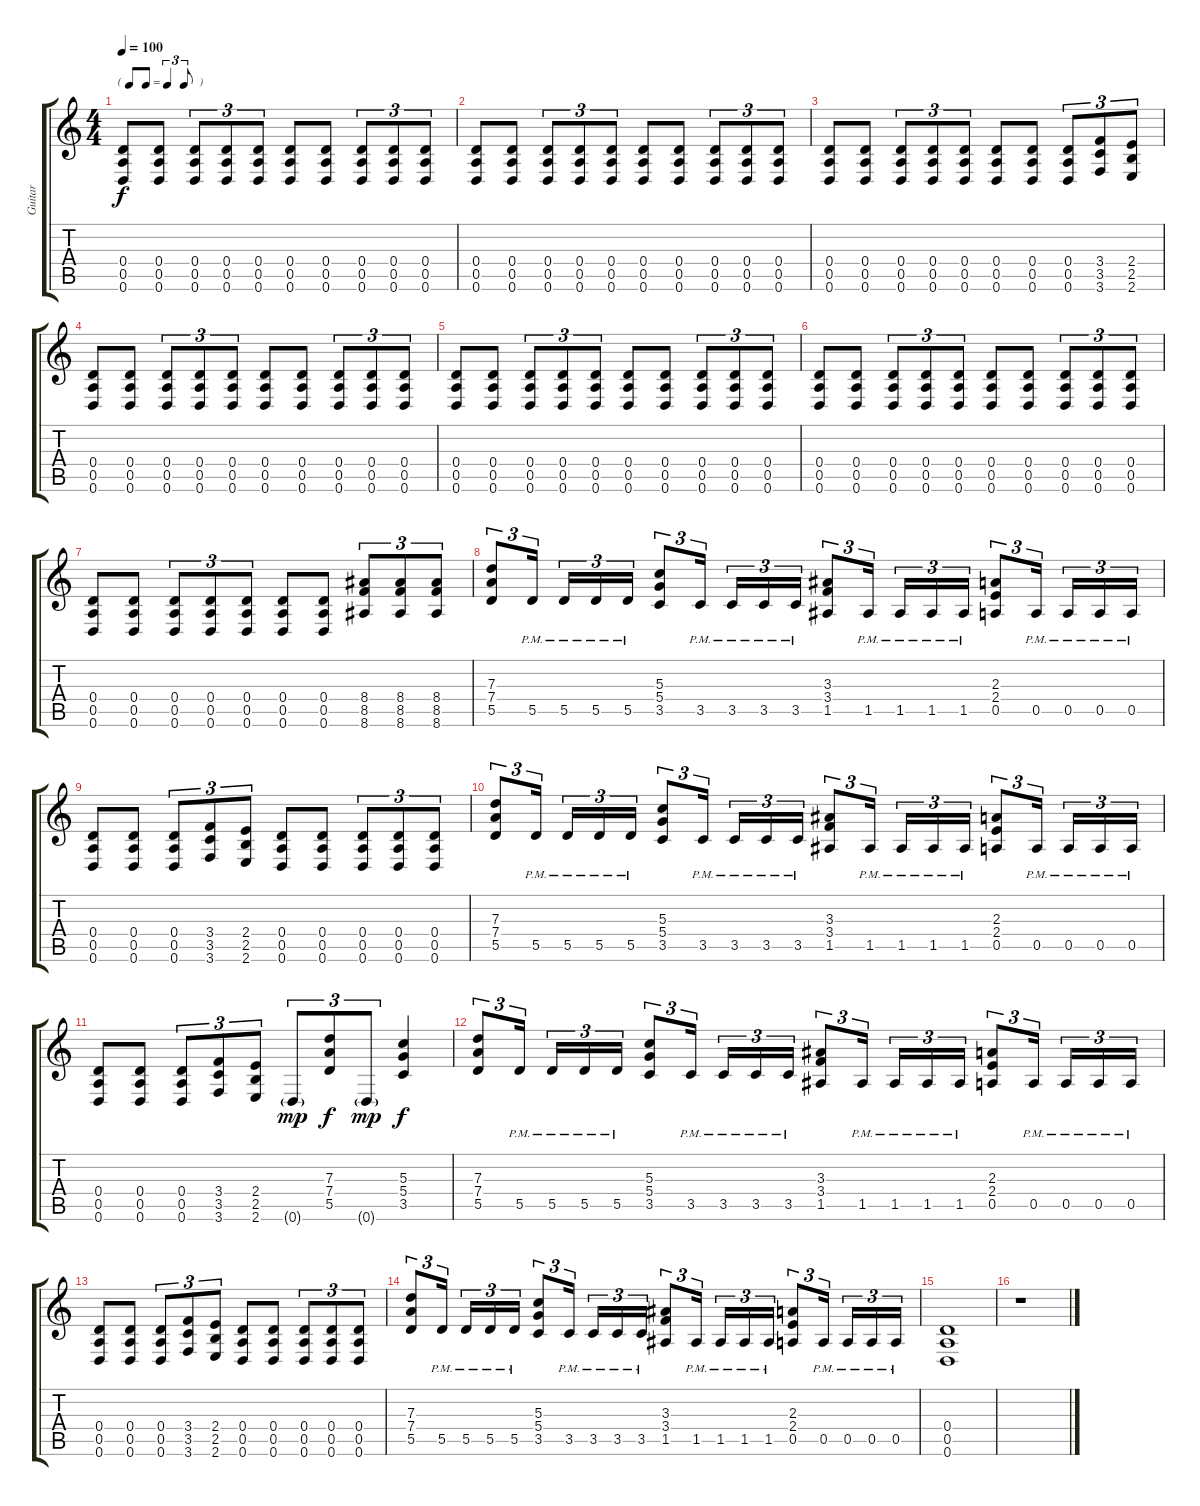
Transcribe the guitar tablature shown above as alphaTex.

\track ("Guitar" "Guitar") {instrument distortionguitar}
\staff {score tabs}
\tuning (E4 B3 G3 D3 A2 D2) {hide}
\ts (4 4)
\tf triplet8th
\tempo 100
\clef g2
\ks c
(0.4 0.5 0.6).8{dy f} (0.4 0.5 0.6).8 (0.4 0.5 0.6).8{tu (3 2)} (0.4 0.5 0.6).8{tu (3 2)} (0.4 0.5 0.6).8{tu (3 2)} (0.4 0.5 0.6).8 (0.4 0.5 0.6).8 (0.4 0.5 0.6).8{tu (3 2)} (0.4 0.5 0.6).8{tu (3 2)} (0.4 0.5 0.6).8{tu (3 2)} |
(0.4 0.5 0.6).8 (0.4 0.5 0.6).8 (0.4 0.5 0.6).8{tu (3 2)} (0.4 0.5 0.6).8{tu (3 2)} (0.4 0.5 0.6).8{tu (3 2)} (0.4 0.5 0.6).8 (0.4 0.5 0.6).8 (0.4 0.5 0.6).8{tu (3 2)} (0.4 0.5 0.6).8{tu (3 2)} (0.4 0.5 0.6).8{tu (3 2)} |
(0.4 0.5 0.6).8 (0.4 0.5 0.6).8 (0.4 0.5 0.6).8{tu (3 2)} (0.4 0.5 0.6).8{tu (3 2)} (0.4 0.5 0.6).8{tu (3 2)} (0.4 0.5 0.6).8 (0.4 0.5 0.6).8 (0.4 0.5 0.6).8{tu (3 2)} (3.4 3.5 3.6).8{tu (3 2)} (2.4 2.5 2.6).8{tu (3 2)} |
(0.4 0.5 0.6).8 (0.4 0.5 0.6).8 (0.4 0.5 0.6).8{tu (3 2)} (0.4 0.5 0.6).8{tu (3 2)} (0.4 0.5 0.6).8{tu (3 2)} (0.4 0.5 0.6).8 (0.4 0.5 0.6).8 (0.4 0.5 0.6).8{tu (3 2)} (0.4 0.5 0.6).8{tu (3 2)} (0.4 0.5 0.6).8{tu (3 2)} |
(0.4 0.5 0.6).8 (0.4 0.5 0.6).8 (0.4 0.5 0.6).8{tu (3 2)} (0.4 0.5 0.6).8{tu (3 2)} (0.4 0.5 0.6).8{tu (3 2)} (0.4 0.5 0.6).8 (0.4 0.5 0.6).8 (0.4 0.5 0.6).8{tu (3 2)} (0.4 0.5 0.6).8{tu (3 2)} (0.4 0.5 0.6).8{tu (3 2)} |
(0.4 0.5 0.6).8 (0.4 0.5 0.6).8 (0.4 0.5 0.6).8{tu (3 2)} (0.4 0.5 0.6).8{tu (3 2)} (0.4 0.5 0.6).8{tu (3 2)} (0.4 0.5 0.6).8 (0.4 0.5 0.6).8 (0.4 0.5 0.6).8{tu (3 2)} (0.4 0.5 0.6).8{tu (3 2)} (0.4 0.5 0.6).8{tu (3 2)} |
(0.4 0.5 0.6).8 (0.4 0.5 0.6).8 (0.4 0.5 0.6).8{tu (3 2)} (0.4 0.5 0.6).8{tu (3 2)} (0.4 0.5 0.6).8{tu (3 2)} (0.4 0.5 0.6).8 (0.4 0.5 0.6).8 (8.4 8.5 8.6).8{tu (3 2)} (8.4 8.5 8.6).8{tu (3 2)} (8.4 8.5 8.6).8{tu (3 2)} |
(7.3 7.4 5.5).8{tu (3 2)} 5.5{pm}.16{tu (3 2) beam splitsecondary} 5.5{pm}.16{tu (3 2)} 5.5{pm}.16{tu (3 2)} 5.5{pm}.16{tu (3 2)} (5.3 5.4 3.5).8{tu (3 2)} 3.5{pm}.16{tu (3 2) beam splitsecondary} 3.5{pm}.16{tu (3 2)} 3.5{pm}.16{tu (3 2)} 3.5{pm}.16{tu (3 2)} (3.3 3.4 1.5).8{tu (3 2)} 1.5{pm}.16{tu (3 2) beam splitsecondary} 1.5{pm}.16{tu (3 2)} 1.5{pm}.16{tu (3 2)} 1.5{pm}.16{tu (3 2)} (2.3 2.4 0.5).8{tu (3 2)} 0.5{pm}.16{tu (3 2) beam splitsecondary} 0.5{pm}.16{tu (3 2)} 0.5{pm}.16{tu (3 2)} 0.5{pm}.16{tu (3 2)} |
(0.4 0.5 0.6).8 (0.4 0.5 0.6).8 (0.4 0.5 0.6).8{tu (3 2)} (3.4 3.5 3.6).8{tu (3 2)} (2.4 2.5 2.6).8{tu (3 2)} (0.4 0.5 0.6).8 (0.4 0.5 0.6).8 (0.4 0.5 0.6).8{tu (3 2)} (0.4 0.5 0.6).8{tu (3 2)} (0.4 0.5 0.6).8{tu (3 2)} |
(7.3 7.4 5.5).8{tu (3 2)} 5.5{pm}.16{tu (3 2) beam splitsecondary} 5.5{pm}.16{tu (3 2)} 5.5{pm}.16{tu (3 2)} 5.5{pm}.16{tu (3 2)} (5.3 5.4 3.5).8{tu (3 2)} 3.5{pm}.16{tu (3 2) beam splitsecondary} 3.5{pm}.16{tu (3 2)} 3.5{pm}.16{tu (3 2)} 3.5{pm}.16{tu (3 2)} (3.3 3.4 1.5).8{tu (3 2)} 1.5{pm}.16{tu (3 2) beam splitsecondary} 1.5{pm}.16{tu (3 2)} 1.5{pm}.16{tu (3 2)} 1.5{pm}.16{tu (3 2)} (2.3 2.4 0.5).8{tu (3 2)} 0.5{pm}.16{tu (3 2) beam splitsecondary} 0.5{pm}.16{tu (3 2)} 0.5{pm}.16{tu (3 2)} 0.5{pm}.16{tu (3 2)} |
(0.4 0.5 0.6).8 (0.4 0.5 0.6).8 (0.4 0.5 0.6).8{tu (3 2)} (3.4 3.5 3.6).8{tu (3 2)} (2.4 2.5 2.6).8{tu (3 2)} 0.6{g}.8{tu (3 2) dy mp} (7.3 7.4 5.5).8{tu (3 2) dy f} 0.6{g}.8{tu (3 2) dy mp} (5.3 5.4 3.5).4{dy f} |
(7.3 7.4 5.5).8{tu (3 2)} 5.5{pm}.16{tu (3 2) beam splitsecondary} 5.5{pm}.16{tu (3 2)} 5.5{pm}.16{tu (3 2)} 5.5{pm}.16{tu (3 2)} (5.3 5.4 3.5).8{tu (3 2)} 3.5{pm}.16{tu (3 2) beam splitsecondary} 3.5{pm}.16{tu (3 2)} 3.5{pm}.16{tu (3 2)} 3.5{pm}.16{tu (3 2)} (3.3 3.4 1.5).8{tu (3 2)} 1.5{pm}.16{tu (3 2) beam splitsecondary} 1.5{pm}.16{tu (3 2)} 1.5{pm}.16{tu (3 2)} 1.5{pm}.16{tu (3 2)} (2.3 2.4 0.5).8{tu (3 2)} 0.5{pm}.16{tu (3 2) beam splitsecondary} 0.5{pm}.16{tu (3 2)} 0.5{pm}.16{tu (3 2)} 0.5{pm}.16{tu (3 2)} |
(0.4 0.5 0.6).8 (0.4 0.5 0.6).8 (0.4 0.5 0.6).8{tu (3 2)} (3.4 3.5 3.6).8{tu (3 2)} (2.4 2.5 2.6).8{tu (3 2)} (0.4 0.5 0.6).8 (0.4 0.5 0.6).8 (0.4 0.5 0.6).8{tu (3 2)} (0.4 0.5 0.6).8{tu (3 2)} (0.4 0.5 0.6).8{tu (3 2)} |
(7.3 7.4 5.5).8{tu (3 2)} 5.5{pm}.16{tu (3 2) beam splitsecondary} 5.5{pm}.16{tu (3 2)} 5.5{pm}.16{tu (3 2)} 5.5{pm}.16{tu (3 2)} (5.3 5.4 3.5).8{tu (3 2)} 3.5{pm}.16{tu (3 2) beam splitsecondary} 3.5{pm}.16{tu (3 2)} 3.5{pm}.16{tu (3 2)} 3.5{pm}.16{tu (3 2)} (3.3 3.4 1.5).8{tu (3 2)} 1.5{pm}.16{tu (3 2) beam splitsecondary} 1.5{pm}.16{tu (3 2)} 1.5{pm}.16{tu (3 2)} 1.5{pm}.16{tu (3 2)} (2.3 2.4 0.5).8{tu (3 2)} 0.5{pm}.16{tu (3 2) beam splitsecondary} 0.5{pm}.16{tu (3 2)} 0.5{pm}.16{tu (3 2)} 0.5{pm}.16{tu (3 2)} |
(0.4 0.5 0.6).1 |
r.1
